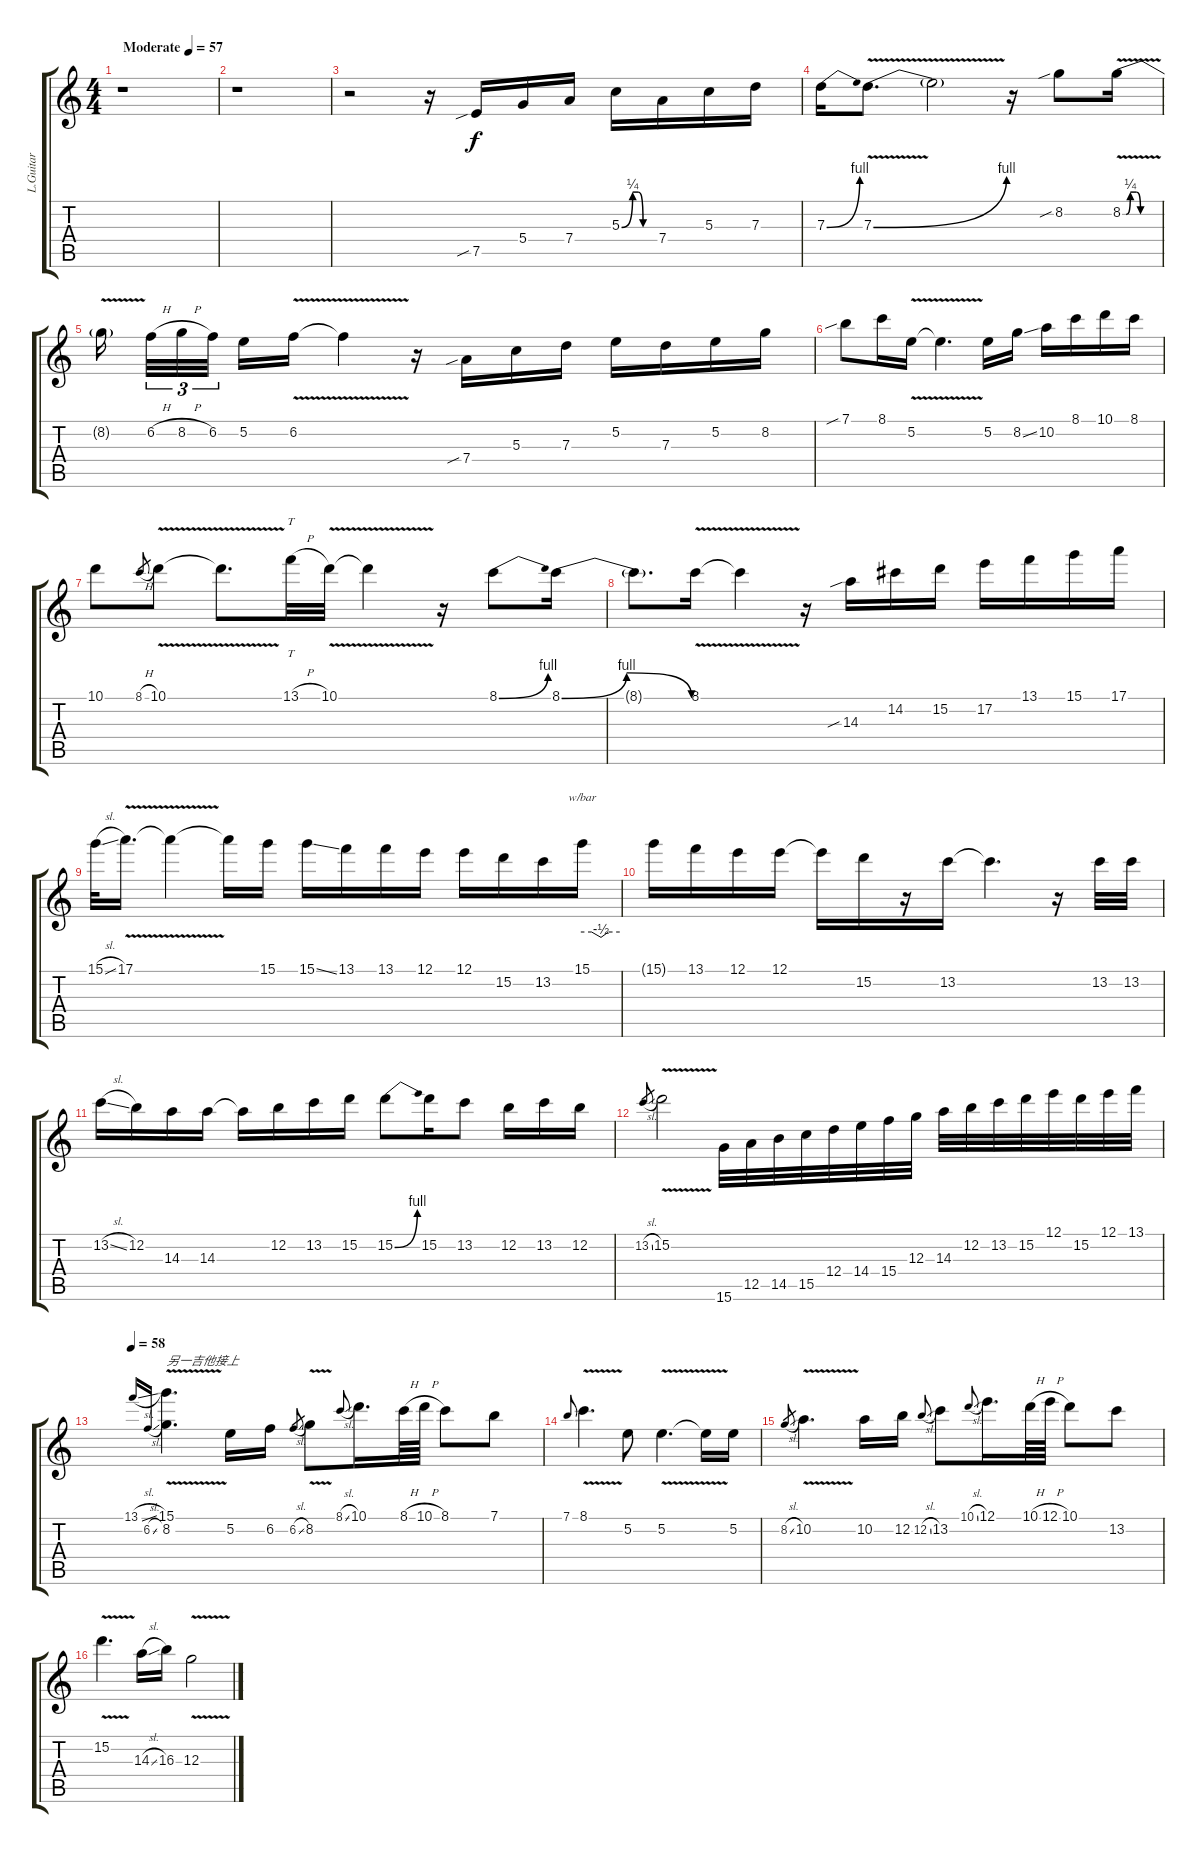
\track ("L.Guitar" "L.Guitar") {instrument distortionguitar}
\staff {score tabs}
\tuning (E4 B3 G3 D3 A2 E2) {hide}
\ts (4 4)
\tempo (57 "Moderate")
\clef g2
\ks c
r.1{dy f instrument distortionguitar} |
r.1 |
r.2 r.16 7.5{sib}.16 5.4.16 7.4.16 5.3{be (custom 0 0 20 1 30 1 39 0 60 0)}.16 7.4.16 5.3.16 7.3.16 |
7.3{be (bend 0 0 60 4)}.16 7.3{be (bend 0 0 60 4) v}.8{d} 7.3{t}.2 r.16 8.2{sib}.8 8.2{be (custom 0 0 6 0 13 1 23 1 30 0 60 0) v}.16 |
8.2{t}.16{beam splitsecondary} 6.2{h}.32{tu (3 2)} 8.2{h}.32{tu (3 2)} 6.2.32{tu (3 2) beam splitsecondary} 5.2.16 6.2{v}.16 6.2{t}.4 r.16 7.4{sib}.16 5.3.16 7.3.16 5.2.16 7.3.16 5.2.16 8.2.16 |
7.1{sib}.8 8.1.16 5.2{v}.16 5.2{t}.4{d} 5.2.16 8.2{ss}.16 10.2.16 8.1.16 10.1.16 8.1.16 |
10.1.8 8.1{h}.8{gr} 10.1{v}.8 10.1{t}.8{d} 13.1{h}.32{tt} 10.1{v}.32 10.1{t}.4 r.16 8.1{be (bend 0 0 60 4)}.8 8.1{be (bendrelease 0 0 15 4 41 4 60 0)}.16 |
8.1{t}.8{d} 8.1{v}.16 8.1{t}.4 r.16 14.3{sib}.16 14.2.16 15.2.16 17.2.16 13.1.16 15.1.16 17.1.16 |
15.1{sl}.32 17.1{v}.16{d} 17.1{t}.4 17.1{t}.16 15.1.16 15.1{ss}.16 13.1.16 13.1.16 12.1.16 12.1.16 15.2.16 13.2.16 15.1.16{tbe (custom default 0 0 15 0 30 -2 42 0 60 0)} |
15.1{t}.16 13.1.16 12.1.16 12.1.16 12.1{t}.16 15.2.16 r.16 13.2.16 13.2{t}.4{d} r.16 13.2.32 13.2.32 |
13.2{sl}.16 12.2.16 14.3.16 14.3.16 14.3{t}.16 12.2.16 13.2.16 15.2.16 15.2{be (bend 0 0 60 4)}.8 15.2.16 13.2.8 12.2.16 13.2.16 12.2.16 |
13.2{sl}.8{gr} 15.2{v}.2 15.6.32 12.5.32 14.5.32 15.5.32 12.4.32 14.4.32 15.4.32 12.3.32 14.3.32 12.2.32 13.2.32 15.2.32 12.1.32 15.2.32 12.1.32 13.1.32 |
\tempo 58
13.1{sl}.16{gr onbeat} 6.2{sl}.16{gr onbeat} (15.1{v} 8.2).4{d txt "另一吉他接上"} 5.2.16 6.2.16 6.2{sl}.8{gr} 8.2{v}.8 8.1{sl}.8{gr onbeat} 10.1.16{d} 8.1{h}.64 10.1{h}.64 8.1.8 7.1.8 |
7.1.8{gr onbeat} 8.1{v}.4{d} 5.2.8 5.2{v}.4{d} 5.2{t}.16 5.2.16 |
8.2{sl}.8{gr} 10.2{v}.4{d} 10.2.16 12.2.16 12.2{sl}.8{gr onbeat} 13.2.8 10.1{sl}.8{gr onbeat} 12.1.16{d} 10.1{h}.64 12.1{h}.64 10.1.8 13.2.8 |
15.2{v}.4{d} 14.3{sl}.16 16.3.16 12.3{v}.2
